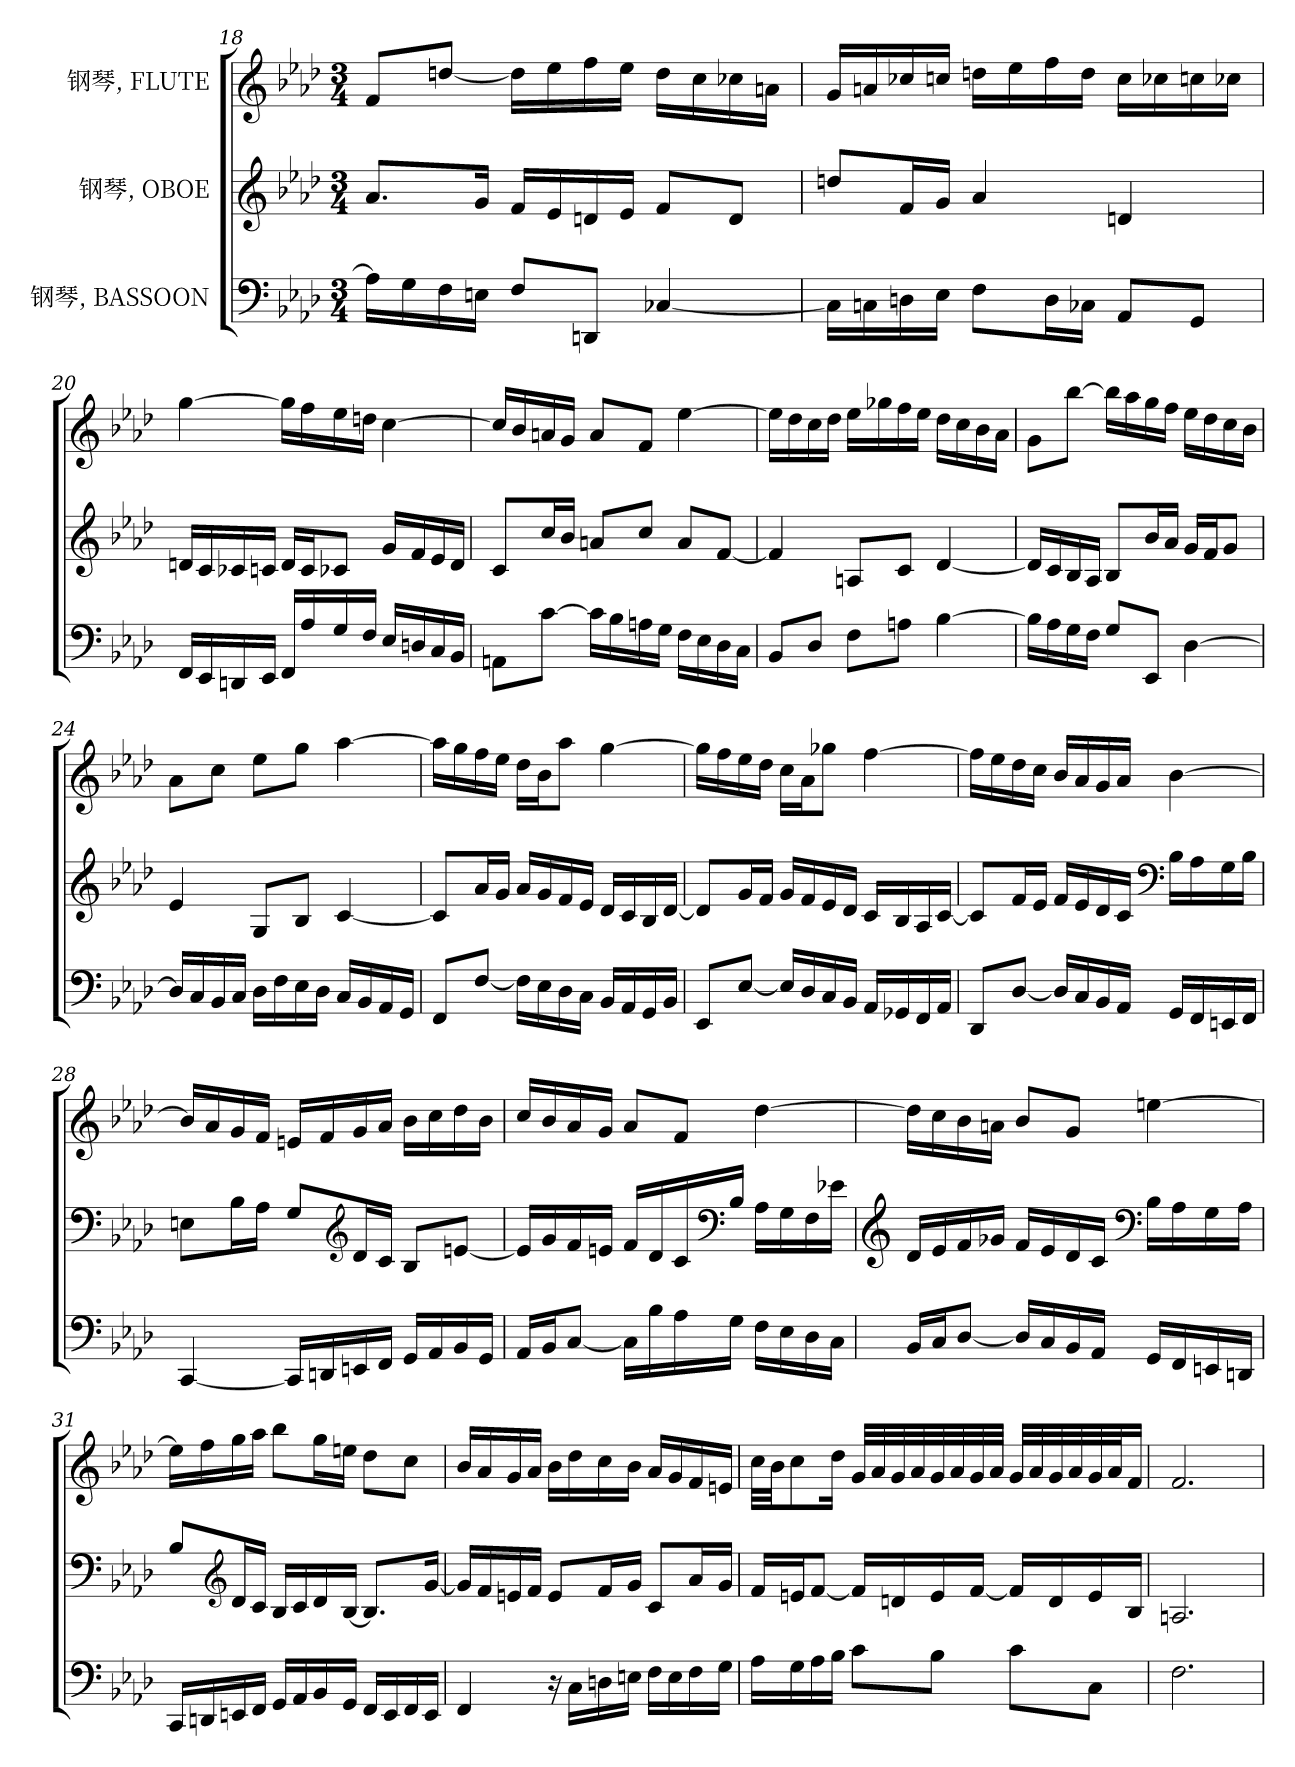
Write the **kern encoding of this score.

**kern	**kern	**kern
*part3	*part2	*part1
*staff3	*staff2	*staff1
*I"钢琴, BASSOON	*I"钢琴, OBOE	*I"钢琴, FLUTE
!!LO:PB:g=z
*clefF4	*clefG2	*clefG2
*k[b-e-a-d-]	*k[b-e-a-d-]	*k[b-e-a-d-]
*M3/4	*M3/4	*M3/4
=18	=18	=18
16A-\LL]	8.a-/L	8f/L
16G\	.	.
16F\	.	[8ddn/J
16En\JJ	16g/Jk	.
8F/L	16f/LL	16dd\LL]
.	16e-/	16ee-\
8DDn/J	16dn/	16ff\
.	16e-/JJ	16ee-\JJ
[4C-X/	8f/L	16dd\LL
.	.	16cc\
.	8d/J	16cc-X\
.	.	16an\JJ
=19	=19	=19
16C-\LL]	8ddn/L	16g/LL
16Cn\	.	16an/
16Dn\	16f/L	16cc-X/
16E-\JJ	16g/JJ	16ccn/JJ
8F\L	4a-/	16ddn\LL
.	.	16ee-\
16D\L	.	16ff\
16C-X\JJ	.	16dd\JJ
8AA-/L	4dn/	16cc\LL
.	.	16cc-X\
8GG/J	.	16ccn\
.	.	16cc-X\JJ
!!LO:LB:g=z
=20	=20	=20
16FF/LL	16dn/LL	[4gg\
16EE-/	16c/	.
16DDn/	16c-X/	.
16EE-/JJ	16cn/JJ	.
16FF/LL	16d/LL	16gg\LL]
16A-/	16c/J	16ff\
16G/	8c-X/J	16ee-\
16F/JJ	.	16ddn\JJ
16E-/LL	16g/LL	[4cc\
16Dn/	16f/	.
16C/	16e-/	.
16BB-/JJ	16d/JJ	.
=21	=21	=21
8AAn\L	8c/L	16cc/LL]
.	.	16b-/
[8c\J	16cc/L	16an/
.	16b-/JJ	16g/JJ
16c\LL]	8an/L	8a/L
16B-\	.	.
16An\	8cc/J	8f/J
16G\JJ	.	.
16F\LL	8a/L	[4ee-\
16E-\	.	.
16D-\	[8f/J	.
16C\JJ	.	.
=22	=22	=22
8BB-/L	4f/]	16ee-\LL]
.	.	16dd-\
8D-/J	.	16cc\
.	.	16dd-\JJ
8F\L	8An/L	16ee-\LL
.	.	16gg-X\
8An\J	8c/J	16ff\
.	.	16ee-\JJ
[4B-\	[4d-/	16dd-\LL
.	.	16cc\
.	.	16b-\
.	.	16a-\JJ
!!LO:LB:g=z
=23	=23	=23
16B-\LL]	16d-/LL]	8g\L
16A-\	16c/	.
16G\	16B-/	[8bb-\J
16F\JJ	16A-/JJ	.
8G/L	8B-/L	16bb-\LL]
.	.	16aa-\
8EE-/J	16b-/L	16gg\
.	16a-/JJ	16ff\JJ
[4D-\	16g/LL	16ee-\LL
.	16f/J	16dd-\
.	8g/J	16cc\
.	.	16b-\JJ
=24	=24	=24
16D-/LL]	4e-/	8a-\L
16C/	.	.
16BB-/	.	8cc\J
16C/JJ	.	.
16D-\LL	8G/L	8ee-\L
16F\	.	.
16E-\	8B-/J	8gg\J
16D-\JJ	.	.
16C/LL	[4c/	[4aa-\
16BB-/	.	.
16AA-/	.	.
16GG/JJ	.	.
=25	=25	=25
8FF/L	8c/L]	16aa-\LL]
.	.	16gg\
[8F/J	16a-/L	16ff\
.	16g/JJ	16ee-\JJ
16F\LL]	16a-/LL	16dd-\LL
16E-\	16g/	16b-\J
16D-\	16f/	8aa-\J
16C\JJ	16e-/JJ	.
16BB-/LL	16d-/LL	[4gg\
16AA-/	16c/	.
16GG/	16B-/	.
16BB-/JJ	[16d-/JJ	.
!!LO:LB:g=z
=26	=26	=26
8EE-/L	8d-/L]	16gg\LL]
.	.	16ff\
[8E-/J	16g/L	16ee-\
.	16f/JJ	16dd-\JJ
16E-/LL]	16g/LL	16cc\LL
16D-/	16f/	16a-\J
16C/	16e-/	8gg-X\J
16BB-/JJ	16d-/JJ	.
16AA-/LL	16c/LL	[4ff\
16GG-X/	16B-/	.
16FF/	16A-/	.
16AA-/JJ	[16c/JJ	.
=27	=27	=27
8DD-/L	8c/L]	16ff\LL]
.	.	16ee-\
[8D-/J	16f/L	16dd-\
.	16e-/JJ	16cc\JJ
16D-/LL]	16f/LL	16b-/LL
16C/	16e-/	16a-/
16BB-/	16d-/	16g/
16AA-/JJ	16c/JJ	16a-/JJ
*	*clefF4	*
16GG/LL	16B-\LL	[4b-\
16FF/	16A-\	.
16EEn/	16G\	.
16FF/JJ	16B-\JJ	.
!!LO:PB:g=z
=28	=28	=28
[4CC/	8En\L	16b-/LL]
.	.	16a-/
.	16B-\L	16g/
.	16A-\JJ	16f/JJ
16CC/LL]	8G/L	16en/LL
16DDn/	.	16f/
*	*clefG2	*
16EEn/	16d-/L	16g/
16FF/JJ	16c/JJ	16a-/JJ
16GG/LL	8B-/L	16b-\LL
16AA-/	.	16cc\
16BB-/	[8en/J	16dd-\
16GG/JJ	.	16b-\JJ
=29	=29	=29
16AA-/LL	16e/LL]	16cc/LL
16BB-/J	16g/	16b-/
[8C/J	16f/	16a-/
.	16en/JJ	16g/JJ
16C\LL]	16f/LL	8a-/L
16B-\	16d-/	.
16A-\	16c/	8f/J
*	*clefF4	*
16G\JJ	16B-/JJ	.
16F\LL	16A-\LL	[4dd-\
16E-\	16G\	.
16D-\	16F\	.
16C\JJ	16e-X\JJ	.
!!LO:LB:g=z
=30	=30	=30
*	*clefG2	*
16BB-/LL	16d-/LL	16dd-\LL]
16C/J	16e-/	16cc\
[8D-/J	16f/	16b-\
.	16g-X/JJ	16an\JJ
16D-/LL]	16f/LL	8b-/L
16C/	16e-/	.
16BB-/	16d-/	8g/J
16AA-/JJ	16c/JJ	.
*	*clefF4	*
16GG/LL	16B-\LL	[4een\
16FF/	16A-\	.
16EEn/	16G\	.
16DDn/JJ	16A-\JJ	.
=31	=31	=31
16CC/LL	8B-/L	16ee\LL]
16DDn/	.	16ff\
*	*clefG2	*
16EEn/	16d-/L	16gg\
16FF/JJ	16c/JJ	16aa-\JJ
16GG/LL	16B-/LL	8bb-\L
16AA-/	16c/	.
16BB-/	16d-/	16gg\L
16GG/JJ	[16B-/JJ	16een\JJ
16FF/LL	8.B-/L]	8dd-\L
16EE/	.	.
16FF/	.	8cc\J
16EE/JJ	[16g/Jk	.
!!LO:LB:g=z
=32	=32	=32
4FF/	16g/LL]	16b-/LL
.	16f/	16a-/
.	16en/	16g/
.	16f/JJ	16a-/JJ
16r	8e/L	16b-\LL
16C\LL	.	16dd-\
16Dn\	16f/L	16cc\
16En\JJ	16g/JJ	16b-\JJ
*	*	*MM89
16F\LL	8c/L	16a-/LL
*	*	*MM87
16E\	.	16g/
16F\	16a-/L	16f/
16G\JJ	16g/JJ	16en/JJ
=33	=33	=33
16A-\LL	16f/LL	32cc\LLL
.	.	32b-\JJ
16G\	16en/J	8cc\
16A-\	[8f/J	.
16B-\JJ	.	16dd-\Jk
8c\L	16f/LL]	32g/LLL
.	.	32a-/
.	16dn/	32g/
*	*	*MM69
.	.	32a-/
*	*	*MM68
8B-\J	16e/	32g/
*	*	*MM67
.	.	32a-/
*	*	*MM66
.	[16f/JJ	32g/
*	*	*MM65
.	.	32a-/JJJ
*	*	*MM64
8c\L	16f/LL]	32g/LLL
*	*	*MM63
.	.	32a-/
*	*	*MM62
.	16d/	32g/
*	*	*MM61
.	.	32a-/
8C\J	16e/	32g/
.	.	32a-/J
.	16B-/JJ	16f/JJ
=34	=34	=34
2.F\	2.An/	2.f/
=	=	=
*-	*-	*-
